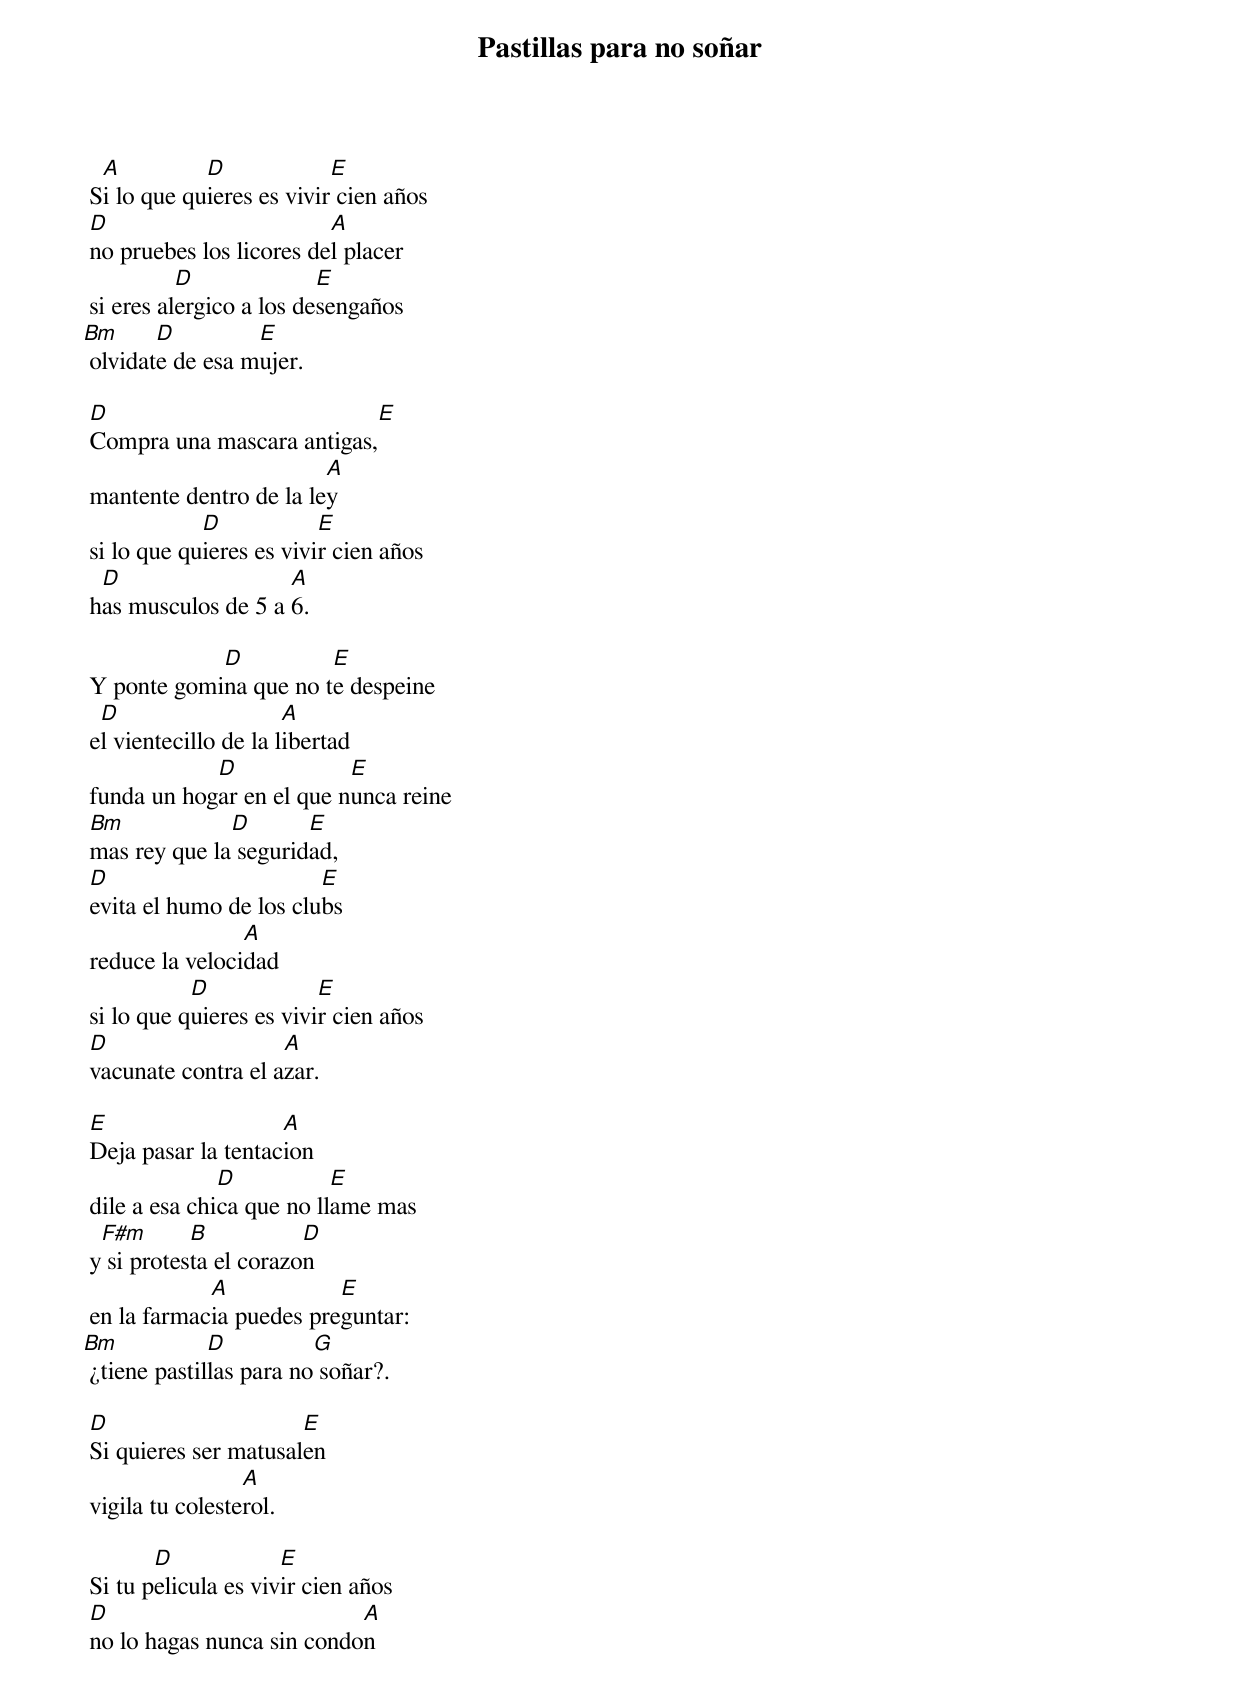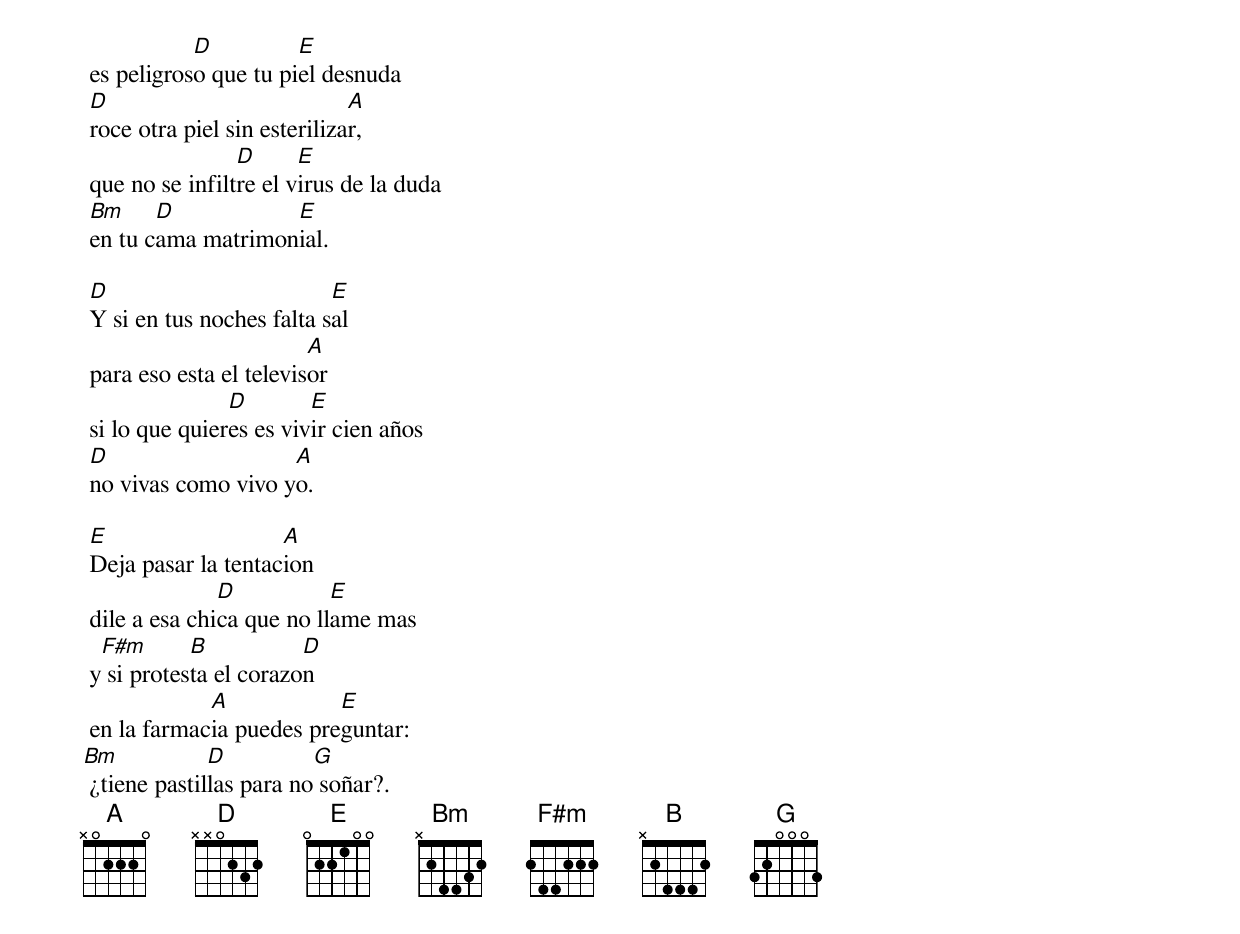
Pastillas para no soñar

  A          D             E
 Si lo que quieres es vivir cien años
 D                        A
 no pruebes los licores del placer
           D              E
 si eres alergico a los desengaños
Bm      D         E
 olvidate de esa mujer.

 D                          E
 Compra una mascara antigas,
                         A
 mantente dentro de la ley
             D            E
 si lo que quieres es vivir cien años
  D                  A
 has musculos de 5 a 6.

             D          E
 Y ponte gomina que no te despeine
  D                    A
 el vientecillo de la libertad
             D             E
 funda un hogar en el que nunca reine
 Bm            D       E
 mas rey que la seguridad,
 D                       E
 evita el humo de los clubs
                 A
 reduce la velocidad
            D             E
 si lo que quieres es vivir cien años
 D                   A
 vacunate contra el azar.

 E                   A
 Deja pasar la tentacion
               D           E
 dile a esa chica que no llame mas
  F#m       B           D
 y si protesta el corazon
             A            E
 en la farmacia puedes preguntar:
Bm            D          G
 ¿tiene pastillas para no soñar?.

 D                     E
 Si quieres ser matusalen
                  A
 vigila tu colesterol.

        D             E
 Si tu pelicula es vivir cien años
 D                          A
 no lo hagas nunca sin condon
            D          E
 es peligroso que tu piel desnuda
 D                            A
 roce otra piel sin esterilizar,
                 D      E
 que no se infiltre el virus de la duda
 Bm     D           E
 en tu cama matrimonial.

 D                         E
 Y si en tus noches falta sal
                         A
 para eso esta el televisor
                D        E
 si lo que quieres es vivir cien años
 D                   A
 no vivas como vivo yo.

 E                   A
 Deja pasar la tentacion
               D           E
 dile a esa chica que no llame mas
  F#m       B           D
 y si protesta el corazon
             A            E
 en la farmacia puedes preguntar:
Bm            D          G
 ¿tiene pastillas para no soñar?.
